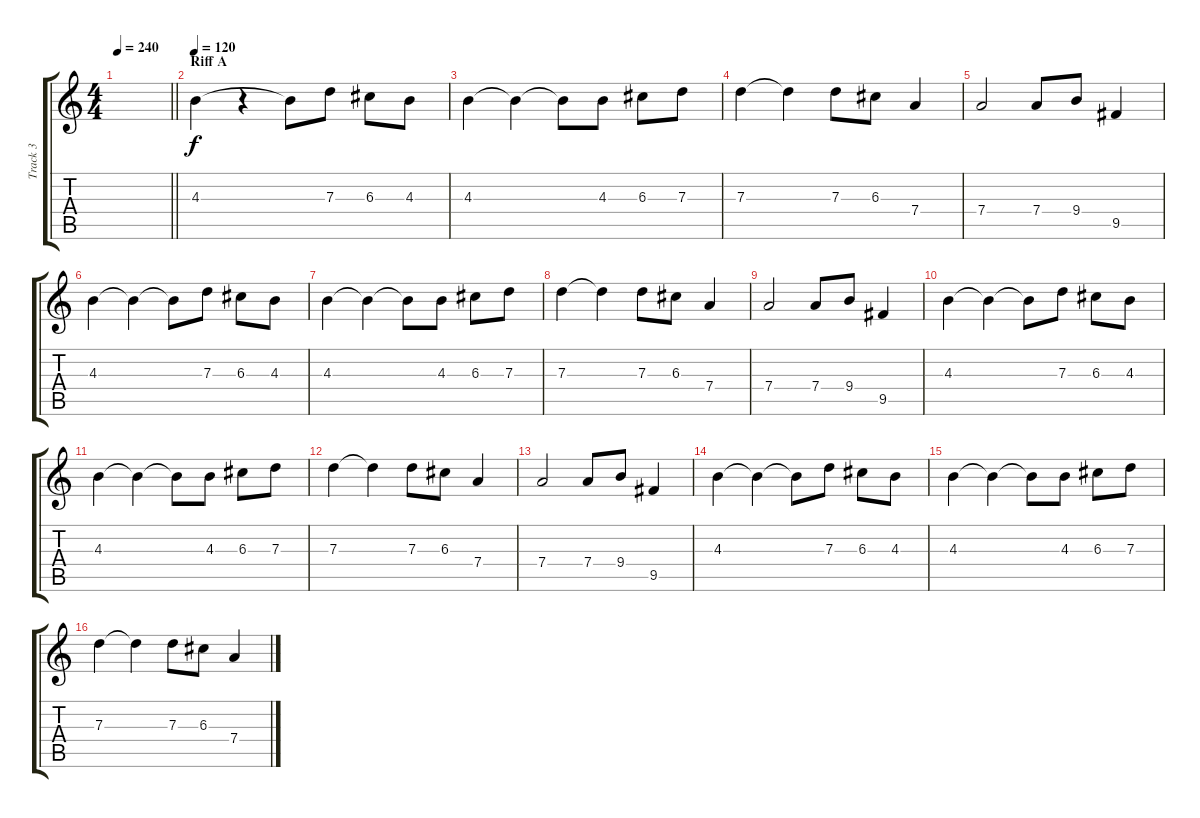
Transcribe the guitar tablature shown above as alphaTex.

\track ("Track 3" "Track 3") {instrument distortionguitar}
\staff {score tabs}
\tuning (E4 B3 G3 D3 A2 E2) {hide}
\ts (4 4)
\tempo 240
\tempo 120
\tempo 240
\clef g2
\barLineRight lightlight
\ks c
|
\section ("" "Riff A")
\tempo 120
4.3.4 r.4 4.3{t}.8 7.3.8 6.3.8 4.3.8 |
4.3.4 4.3{t}.4 4.3{t}.8 4.3.8 6.3.8 7.3.8 |
7.3.4 7.3{t}.4 7.3.8 6.3.8 7.4.4 |
7.4.2 7.4.8 9.4.8 9.5.4 |
4.3.4 4.3{t}.4 4.3{t}.8 7.3.8 6.3.8 4.3.8 |
4.3.4 4.3{t}.4 4.3{t}.8 4.3.8 6.3.8 7.3.8 |
7.3.4 7.3{t}.4 7.3.8 6.3.8 7.4.4 |
7.4.2 7.4.8 9.4.8 9.5.4 |
4.3.4 4.3{t}.4 4.3{t}.8 7.3.8 6.3.8 4.3.8 |
4.3.4 4.3{t}.4 4.3{t}.8 4.3.8 6.3.8 7.3.8 |
7.3.4 7.3{t}.4 7.3.8 6.3.8 7.4.4 |
7.4.2 7.4.8 9.4.8 9.5.4 |
4.3.4 4.3{t}.4 4.3{t}.8 7.3.8 6.3.8 4.3.8 |
4.3.4 4.3{t}.4 4.3{t}.8 4.3.8 6.3.8 7.3.8 |
7.3.4 7.3{t}.4 7.3.8 6.3.8 7.4.4
